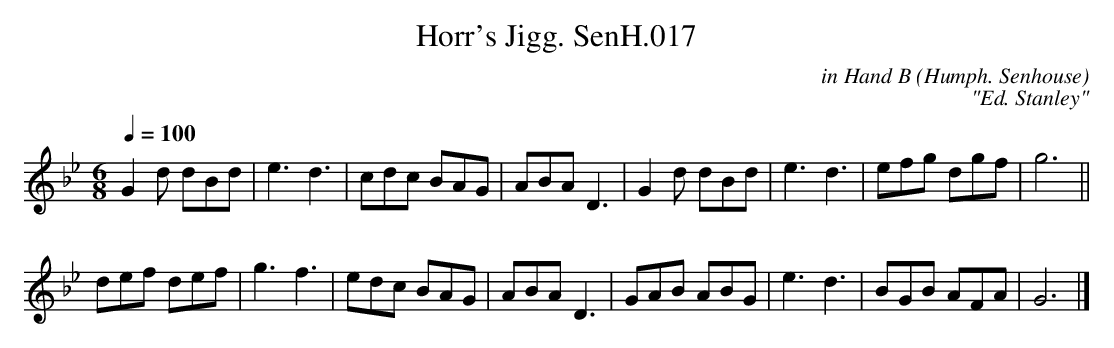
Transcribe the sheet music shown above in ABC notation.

X:1
T:Horr's Jigg. SenH.017
C:in Hand B (Humph. Senhouse)
Q:1/4=100
M:6/8
L:1/8
Q:1/4=100
C:"Ed. Stanley"
K:Gm
G2d dBd | e3 d3 | cdc BAG | ABA D3 | G2d dBd | e3 d3 | efg dgf | g6 ||
def def | g3f3 | edc BAG | ABA D3 | GAB ABG | e3d3 | BGB AFA | G6 |]
